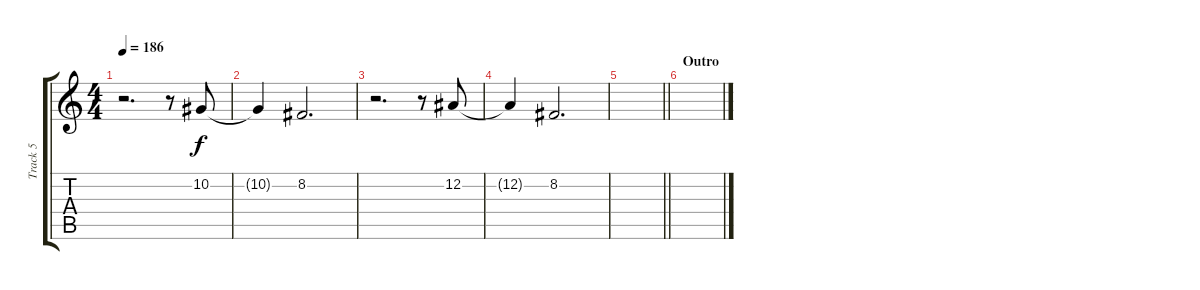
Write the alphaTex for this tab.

\track ("Track 5" "Track 5") {instrument clarinet}
\staff {score tabs}
\tuning (Eb4 Bb3 Gb3 Db3 Ab2 Eb2) {hide}
\ts (4 4)
\tempo 186
\clef g2
\ks c
r.2{d dy f} r.8 10.2.8 |
10.2{t}.4 8.2.2{d} |
r.2{d} r.8 12.2.8 |
12.2{t}.4 8.2.2{d} |
\barLineRight lightlight
|
\section ("" "Outro")
